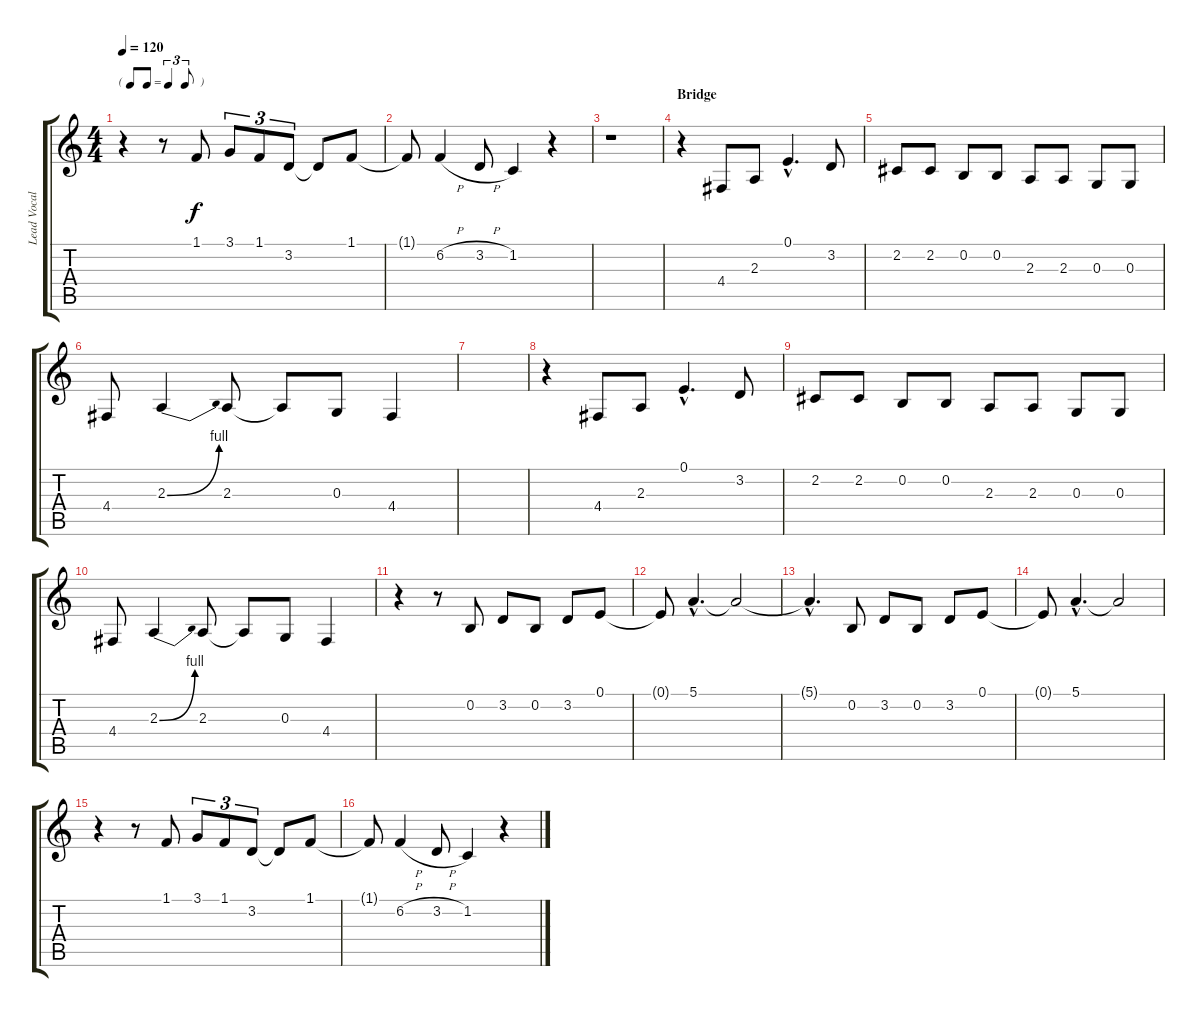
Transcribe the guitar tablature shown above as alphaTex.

\track ("Lead Vocal" "Lead Vocal") {instrument trumpet}
\staff {score tabs}
\tuning (E4 B3 G3 D3 A2 E2) {hide}
\ts (4 4)
\tf triplet8th
\tempo 120
\clef g2
\ks c
r.4{dy f} r.8 1.1.8 3.1.8{tu (3 2)} 1.1.8{tu (3 2)} 3.2.8{tu (3 2)} 3.2{t}.8 1.1.8 |
1.1{t}.8 6.2{h}.4 3.2{h}.8 1.2.4 r.4 |
r.1 |
\section ("" "Bridge")
r.4 4.4.8 2.3.8 0.1{hac}.4{d} 3.2.8 |
2.2.8 2.2.8 0.2.8 0.2.8 2.3.8 2.3.8 0.3.8 0.3.8 |
4.4.8 2.3{be (bend 0 0 60 4)}.4 2.3.8 2.3{t}.8 0.3.8 4.4.4 |
|
r.4 4.4.8 2.3.8 0.1{hac}.4{d} 3.2.8 |
2.2.8 2.2.8 0.2.8 0.2.8 2.3.8 2.3.8 0.3.8 0.3.8 |
4.4.8 2.3{be (bend 0 0 60 4)}.4 2.3.8 2.3{t}.8 0.3.8 4.4.4 |
r.4 r.8 0.2.8 3.2.8 0.2.8 3.2.8 0.1.8 |
0.1{t}.8 5.1{hac}.4{d} 5.1{t}.2 |
5.1{hac t}.4{d} 0.2.8 3.2.8 0.2.8 3.2.8 0.1.8 |
0.1{t}.8 5.1{hac}.4{d} 5.1{t}.2 |
r.4 r.8 1.1.8 3.1.8{tu (3 2)} 1.1.8{tu (3 2)} 3.2.8{tu (3 2)} 3.2{t}.8 1.1.8 |
1.1{t}.8 6.2{h}.4 3.2{h}.8 1.2.4 r.4
